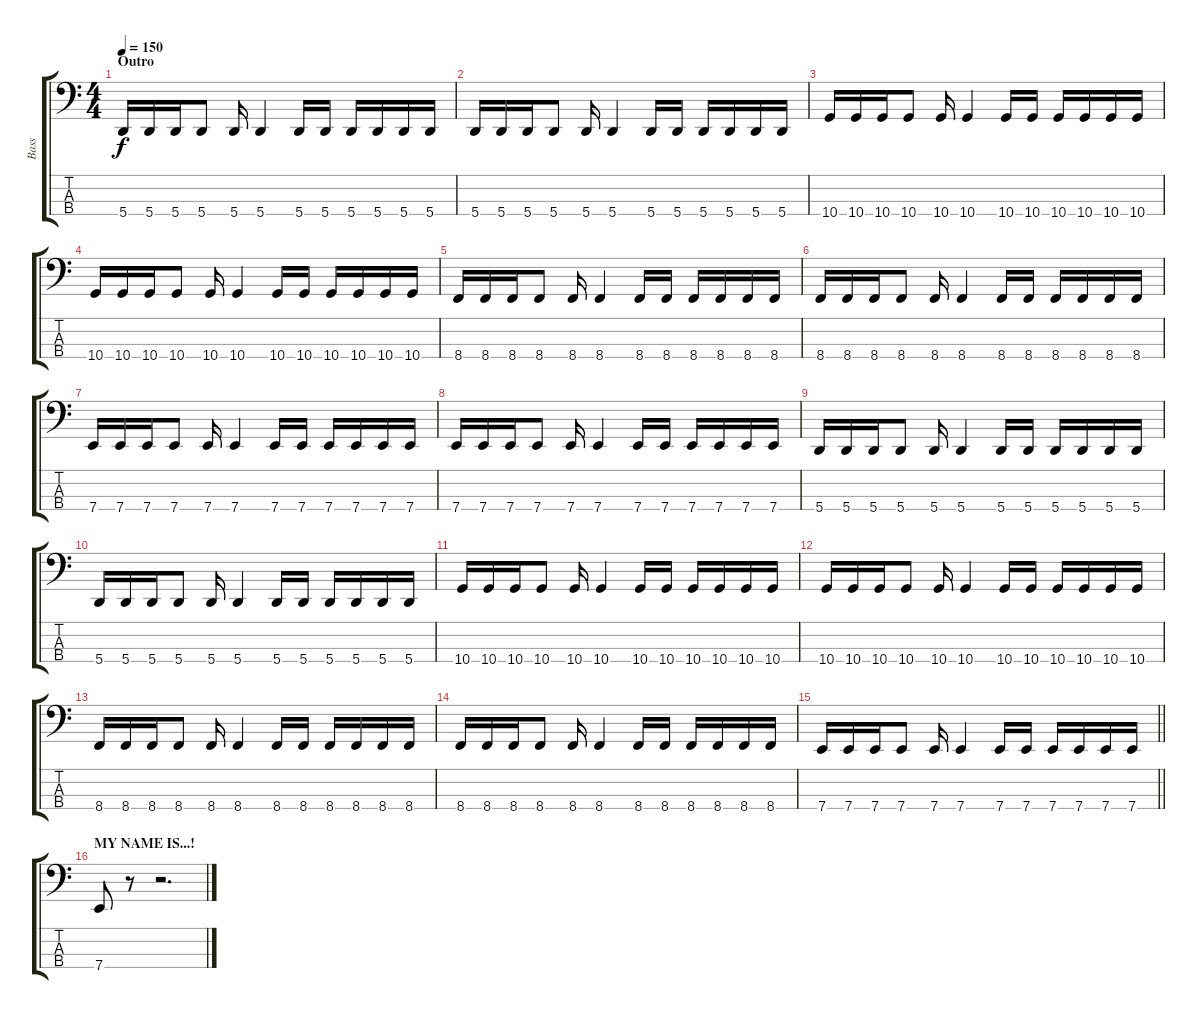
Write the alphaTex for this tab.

\track ("Bass" "Bass") {instrument electricbassfinger}
\staff {score tabs}
\tuning (D2 A1 E1 A0) {hide}
\ts (4 4)
\section ("" "Outro")
\tempo 150
\clef f4
\ks c
5.4.16{dy f} 5.4.16 5.4.16 5.4.8 5.4.16 5.4.4 5.4.16 5.4.16 5.4.16 5.4.16 5.4.16 5.4.16 |
5.4.16 5.4.16 5.4.16 5.4.8 5.4.16 5.4.4 5.4.16 5.4.16 5.4.16 5.4.16 5.4.16 5.4.16 |
10.4.16 10.4.16 10.4.16 10.4.8 10.4.16 10.4.4 10.4.16 10.4.16 10.4.16 10.4.16 10.4.16 10.4.16 |
10.4.16 10.4.16 10.4.16 10.4.8 10.4.16 10.4.4 10.4.16 10.4.16 10.4.16 10.4.16 10.4.16 10.4.16 |
8.4.16 8.4.16 8.4.16 8.4.8 8.4.16 8.4.4 8.4.16 8.4.16 8.4.16 8.4.16 8.4.16 8.4.16 |
8.4.16 8.4.16 8.4.16 8.4.8 8.4.16 8.4.4 8.4.16 8.4.16 8.4.16 8.4.16 8.4.16 8.4.16 |
7.4.16 7.4.16 7.4.16 7.4.8 7.4.16 7.4.4 7.4.16 7.4.16 7.4.16 7.4.16 7.4.16 7.4.16 |
7.4.16 7.4.16 7.4.16 7.4.8 7.4.16 7.4.4 7.4.16 7.4.16 7.4.16 7.4.16 7.4.16 7.4.16 |
5.4.16 5.4.16 5.4.16 5.4.8 5.4.16 5.4.4 5.4.16 5.4.16 5.4.16 5.4.16 5.4.16 5.4.16 |
5.4.16 5.4.16 5.4.16 5.4.8 5.4.16 5.4.4 5.4.16 5.4.16 5.4.16 5.4.16 5.4.16 5.4.16 |
10.4.16 10.4.16 10.4.16 10.4.8 10.4.16 10.4.4 10.4.16 10.4.16 10.4.16 10.4.16 10.4.16 10.4.16 |
10.4.16 10.4.16 10.4.16 10.4.8 10.4.16 10.4.4 10.4.16 10.4.16 10.4.16 10.4.16 10.4.16 10.4.16 |
8.4.16 8.4.16 8.4.16 8.4.8 8.4.16 8.4.4 8.4.16 8.4.16 8.4.16 8.4.16 8.4.16 8.4.16 |
8.4.16 8.4.16 8.4.16 8.4.8 8.4.16 8.4.4 8.4.16 8.4.16 8.4.16 8.4.16 8.4.16 8.4.16 |
\barLineRight lightlight
7.4.16 7.4.16 7.4.16 7.4.8 7.4.16 7.4.4 7.4.16 7.4.16 7.4.16 7.4.16 7.4.16 7.4.16 |
\section ("" "MY NAME IS...!")
7.4.8 r.8 r.2{d}
